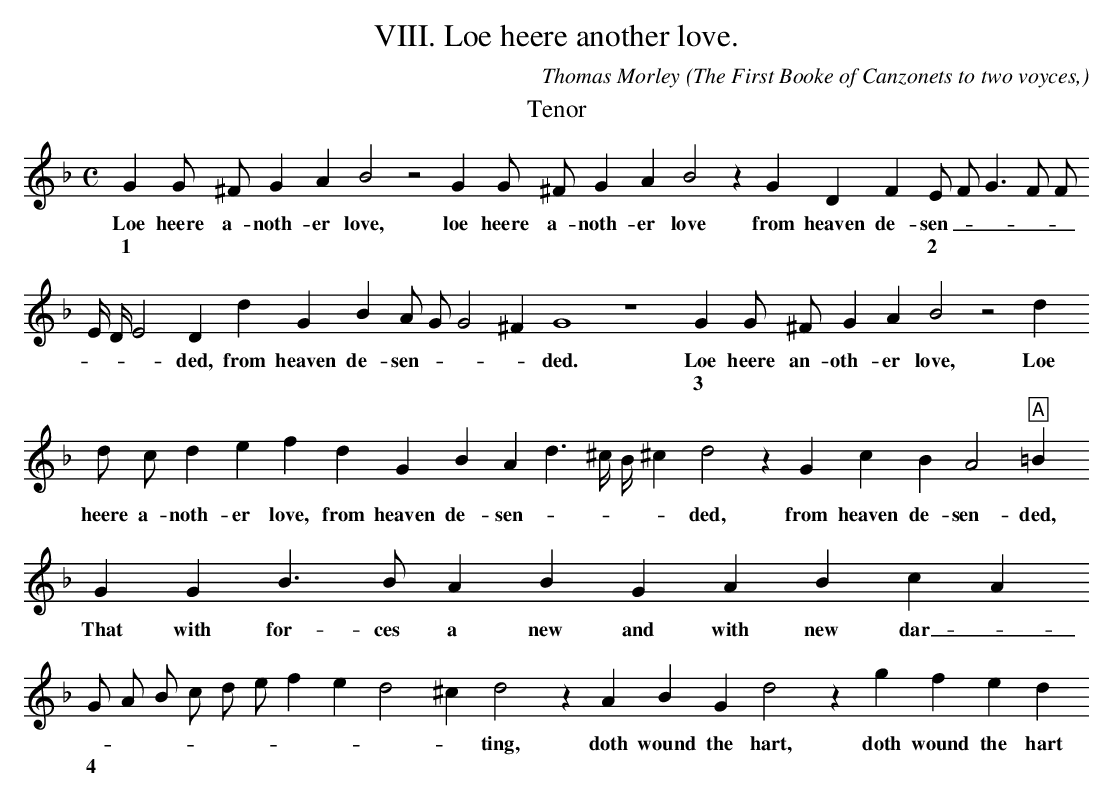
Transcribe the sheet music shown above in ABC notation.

X:1
O: The First Booke of Canzonets to two voyces,
T:VIII. Loe heere another love.
O: The First Booke of Canzonets to two voyces,
C: Thomas Morley
M:C
L:1/4
K:F
T:Tenor
G G/ ^F/ G A B2 z2 G G/ ^F/ G A B2 z G D F \
w: Loe heere a- noth- er love, loe heere a- noth- er love from heaven de-
w:1
E/ F/ G > F F/ E/4 D/4 E2 D d G B A/ G/ G2 ^F G4 z4 \
w:sen - * _ _ _ _ _ ded, from heaven de- sen - * _  ded.
w:2
G G/ ^F/ G A B2 z2 d d/ c/ d e f d G B A d3/2 ^c/4 B/4 ^c d2 z G c B A2 \
w:Loe heere an- oth- er love, Loe heere a- noth- er love, from heaven de- sen - * _ _ ded, from heaven de- sen-
w:3
"A"=B  G G       B > B    A B   G   A    B   c   A
w:ded, That with for- ces a new and with new dar -
  G/ A/ B/ c/ d/ e/ f e d2 ^c d2 z A \
w: _ _ _ _ _ _ _ _ _ _ ting, doth
w:4
  B G d2 z        g     f    e  d
w:wound the hart, doth wound the hart

   G B > c d B _e d c2 B G F E \
w: and yet doth breed doth breed no smar- ting, doth wound the
w:5
  D    G   B > c \
w:hart and yet doth
   d     G  F     B A    G  ^F    G2 ^F "B"G2 z d d f > f e f d
w: breed no smart - ting no smart - *   ing. that with forc- es a new and
w:6
  e    ^f  g   G/ A/ B/ c/ d ^c d e2 d D E ^F G2 z G F E D G \
w:with new dar - *  _  _  _ _  _ _ ting, doth wound the heart, doth wound the heart and
w:7
  B > c    d     G/ A/ B/ c/ d c  B2 A B2 z g f e d G B > c \
w:yet doth breed no _  _  _  _ _  smart -  ing doth wound the hart and yet doth
w:8
d3 c2 B A2 H=B4 |]
w:breed no _ smar-  ting.
w:9
